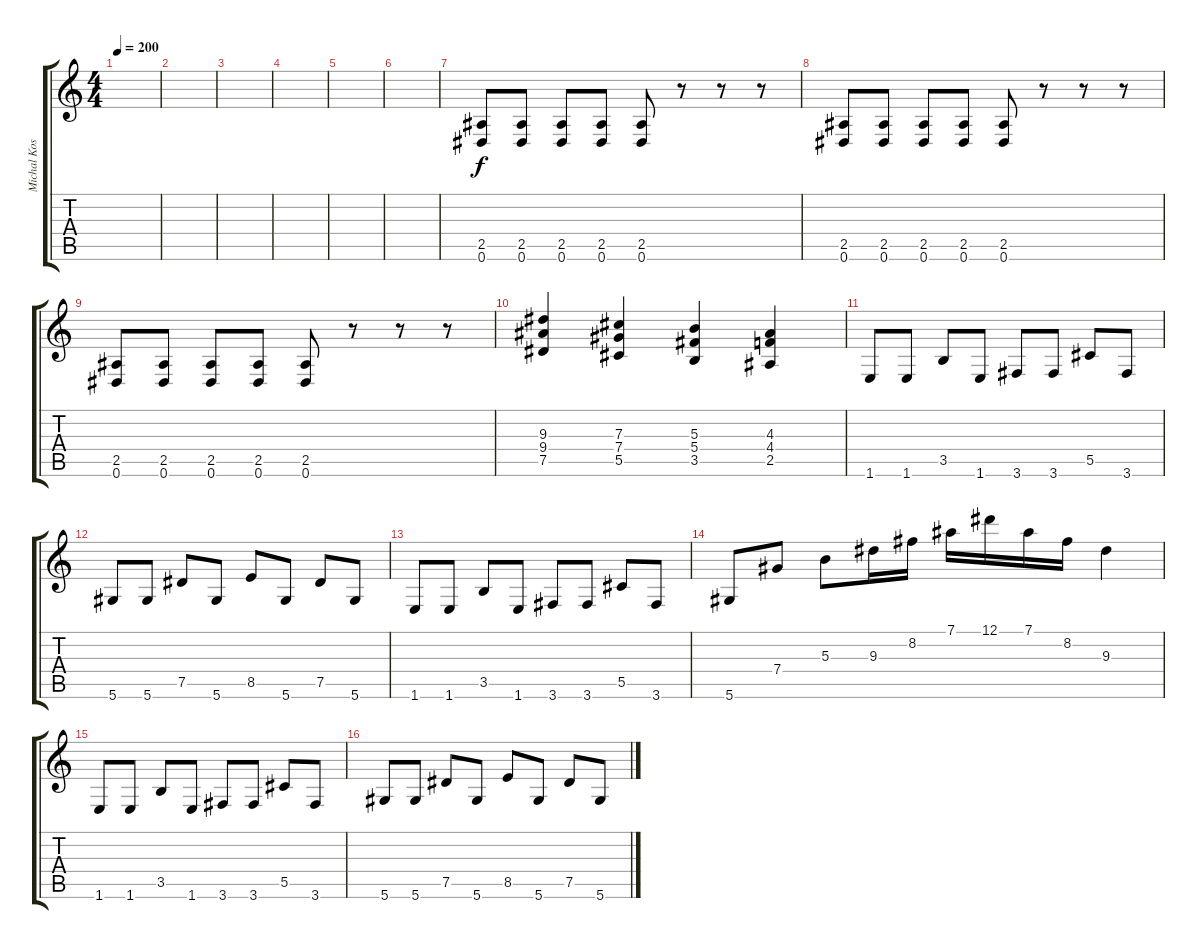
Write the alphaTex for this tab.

\track ("Michal Kostrzynski" "Michal Kos") {instrument distortionguitar}
\staff {score tabs}
\tuning (Eb4 Bb3 Gb3 Db3 Ab2 Eb2) {hide}
\ts (4 4)
\tempo 200
\clef g2
\ks c
|
|
|
|
|
|
(2.5 0.6).8{dy f} (2.5 0.6).8 (2.5 0.6).8 (2.5 0.6).8 (2.5 0.6).8 r.8 r.8 r.8 |
(2.5 0.6).8 (2.5 0.6).8 (2.5 0.6).8 (2.5 0.6).8 (2.5 0.6).8 r.8 r.8 r.8 |
(2.5 0.6).8 (2.5 0.6).8 (2.5 0.6).8 (2.5 0.6).8 (2.5 0.6).8 r.8 r.8 r.8 |
(9.3 9.4 7.5).4 (7.3 7.4 5.5).4 (5.3 5.4 3.5).4 (4.3 4.4 2.5).4 |
1.6.8 1.6.8 3.5.8 1.6.8 3.6.8 3.6.8 5.5.8 3.6.8 |
5.6.8 5.6.8 7.5.8 5.6.8 8.5.8 5.6.8 7.5.8 5.6.8 |
1.6.8 1.6.8 3.5.8 1.6.8 3.6.8 3.6.8 5.5.8 3.6.8 |
5.6.8 7.4.8 5.3.8 9.3.16 8.2.16 7.1.16 12.1.16 7.1.16 8.2.16 9.3.4 |
1.6.8 1.6.8 3.5.8 1.6.8 3.6.8 3.6.8 5.5.8 3.6.8 |
5.6.8 5.6.8 7.5.8 5.6.8 8.5.8 5.6.8 7.5.8 5.6.8
